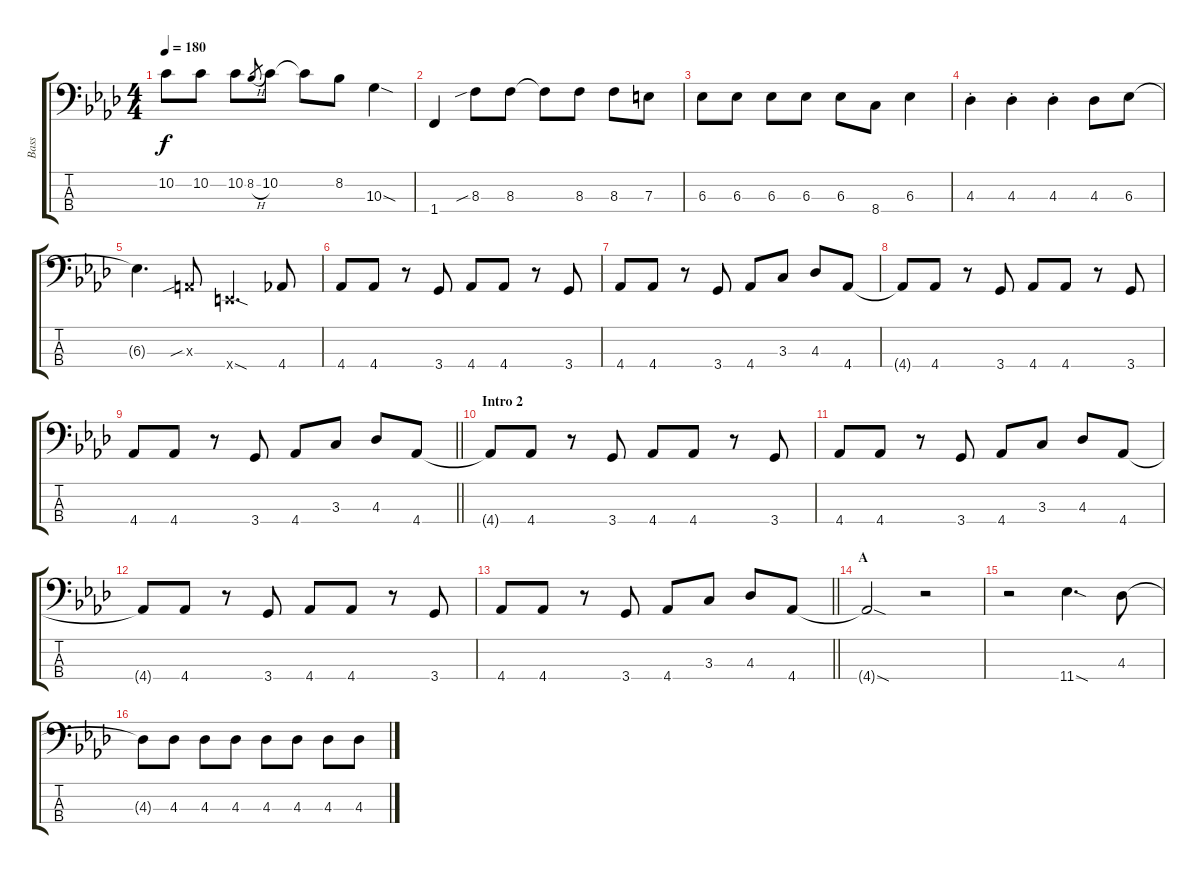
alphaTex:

\track ("Bass" "Bass") {instrument electricbassfinger}
\staff {score tabs}
\tuning (G2 D2 A1 E1) {hide}
\ts (4 4)
\tempo 180
\clef f4
\ks ab
10.2.8{dy f} 10.2.8 10.2.8 8.2{h}.8{gr} 10.2.8 10.2{t}.8 8.2.8 10.3{sod}.4 |
1.4.4 8.3{sib}.8 8.3.8 8.3{t}.8 8.3.8 8.3.8 7.3.8 |
6.3.8 6.3.8 6.3.8 6.3.8 6.3.8 8.4.8 6.3.4 |
4.3{st}.4 4.3{st}.4 4.3{st}.4 4.3.8 6.3.8 |
6.3{t}.4{d} 0.3{sib x}.8 0.4{sod x}.4{d} 4.4.8 |
4.4.8 4.4.8 r.8 3.4.8 4.4.8 4.4.8 r.8 3.4.8 |
4.4.8 4.4.8 r.8 3.4.8 4.4.8 3.3.8 4.3.8 4.4.8 |
4.4{t}.8 4.4.8 r.8 3.4.8 4.4.8 4.4.8 r.8 3.4.8 |
\barLineRight lightlight
4.4.8 4.4.8 r.8 3.4.8 4.4.8 3.3.8 4.3.8 4.4.8 |
\section ("" "Intro 2")
4.4{t}.8 4.4.8 r.8 3.4.8 4.4.8 4.4.8 r.8 3.4.8 |
4.4.8 4.4.8 r.8 3.4.8 4.4.8 3.3.8 4.3.8 4.4.8 |
4.4{t}.8 4.4.8 r.8 3.4.8 4.4.8 4.4.8 r.8 3.4.8 |
\barLineRight lightlight
4.4.8 4.4.8 r.8 3.4.8 4.4.8 3.3.8 4.3.8 4.4.8 |
\section ("" "A")
4.4{sod t}.2 r.2 |
r.2 11.4{sod}.4{d} 4.3.8 |
4.3{t}.8 4.3.8 4.3.8 4.3.8 4.3.8 4.3.8 4.3.8 4.3.8
